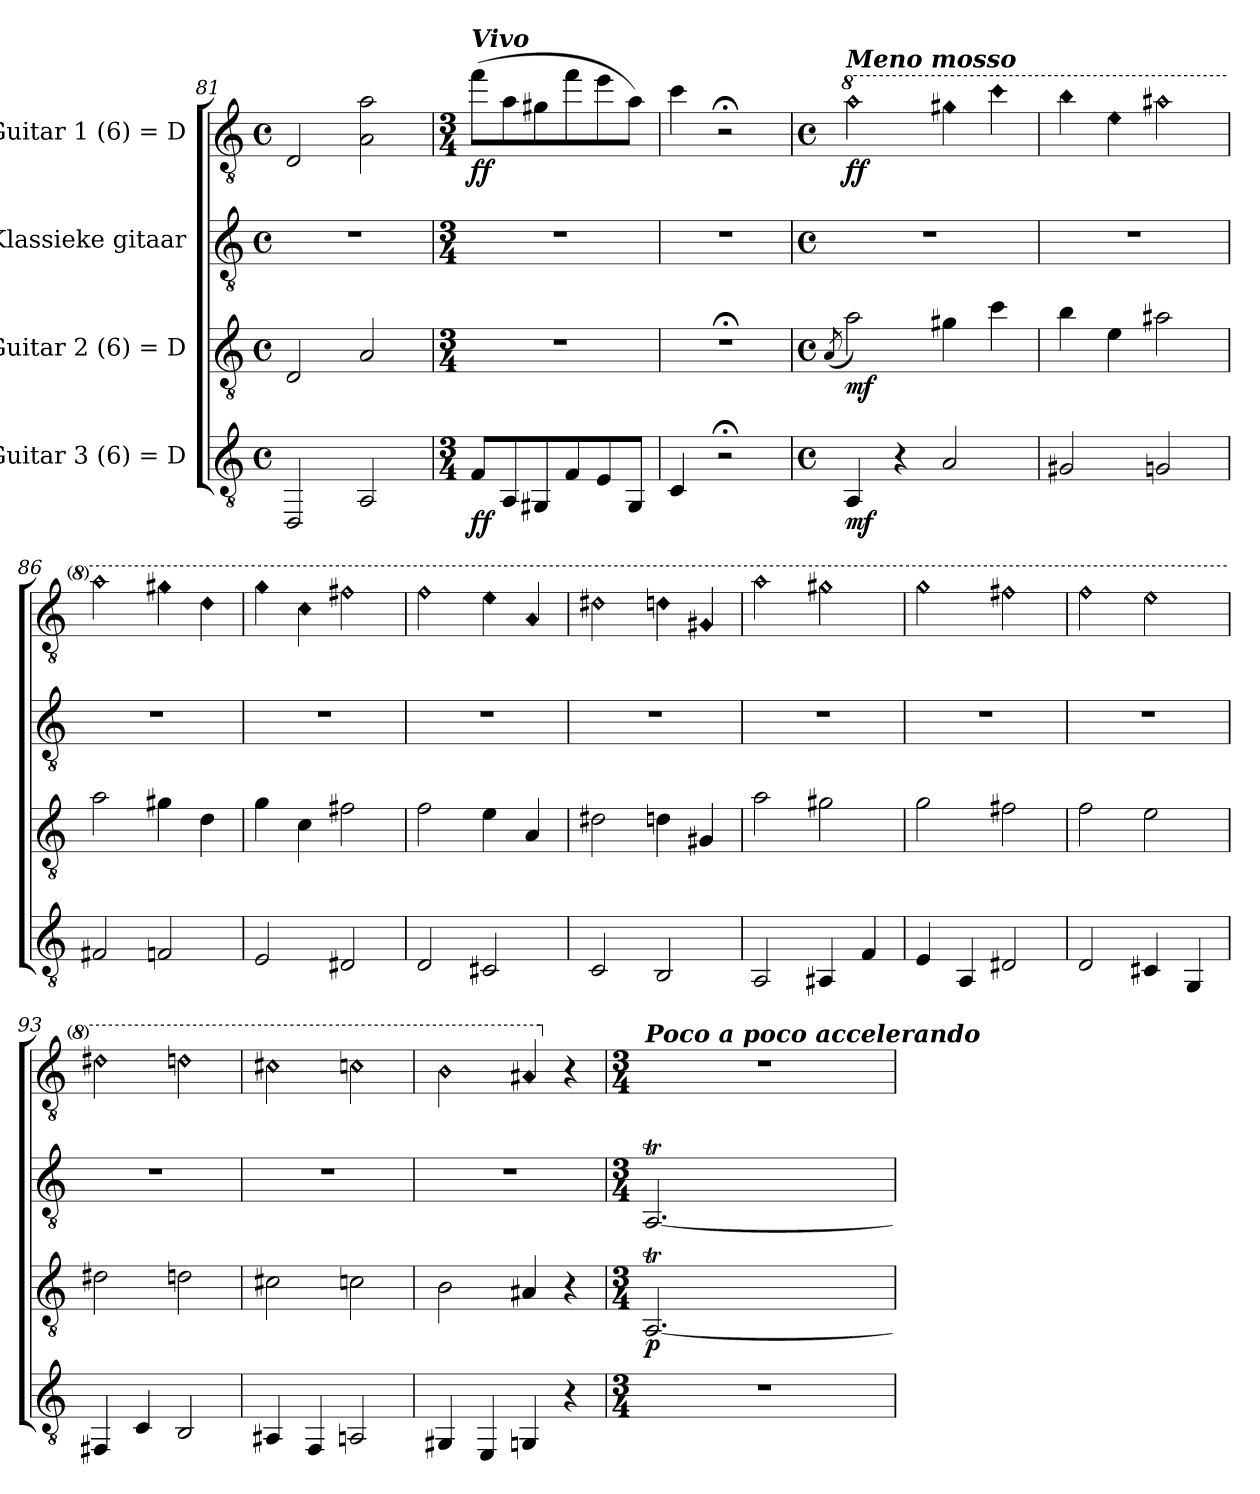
**kern	**dynam	**kern	**dynam	**kern	**kern	**dynam
*part4	*part4	*part3	*part3	*part2	*part1	*part1
*staff4	*staff4	*staff3	*staff3	*staff2	*staff1	*staff1
*I"Guitar 3 (6) = D	*	*I"Guitar 2 (6) = D	*	*I"Klassieke gitaar	*I"Guitar 1 (6) = D	*
*clefGv2	*	*clefGv2	*	*clefGv2	*clefGv2	*
*k[]	*	*k[]	*	*k[]	*k[]	*
*M4/4	*	*M4/4	*	*M4/4	*M4/4	*
*met(c)	*	*met(c)	*	*met(c)	*met(c)	*
=81	=81	=81	=81	=81	=81	=81
2DD/	.	2D/	.	1r	2D/	.
2AA/	.	2A/	.	.	2A\ 2a\	.
!!LO:PB:g=z
=82	=82	=82	=82	=82	=82	=82
*M3/4	*	*M3/4	*	*M3/4	*M3/4	*
*	*	*	*	*	*MM240	*
!	!	!	!	!	!LO:TX:a:Bi:t=Vivo	!
!	!LO:DY:b	!	!	!	!	!LO:DY:b
8F/L	ff	2.r	.	2.r	(8ff\L	ff
8AA/	.	.	.	.	8a\	.
8GG#X/	.	.	.	.	8g#X\	.
8F/	.	.	.	.	8ff\	.
8E/	.	.	.	.	8ee\	.
8GG#/J	.	.	.	.	8a\J)	.
=83	=83	=83	=83	=83	=83	=83
4C/	.	2.r;<	.	2.r	4cc\	.
2r;<	.	.	.	.	2r;<	.
=84	=84	=84	=84	=84	=84	=84
*M4/4	*	*M4/4	*	*M4/4	*M4/4	*
*met(c)	*	*met(c)	*	*met(c)	*met(c)	*
*	*	*	*	*	*MM160	*
.	.	(8qA/	.	.	.	.
*	*	*	*	*	*8va	*
!	!	!	!	!	!LO:TX:a:Bi:t=Meno mosso	!
!	!LO:DY:b	!	!LO:DY:b	!	!LO:N:head=diamond	!LO:DY:b
4AA/	mf	2a\)	mf	1r	2aa\	ff
4r	.	.	.	.	.	.
!	!	!	!	!	!LO:N:head=diamond	!
2A/	.	4g#X\	.	.	4gg#X\	.
!	!	!	!	!	!LO:N:head=diamond	!
.	.	4cc\	.	.	4ccc\	.
=85	=85	=85	=85	=85	=85	=85
!	!	!	!	!	!LO:N:head=diamond	!
2G#X/	.	4b\	.	1r	4bb\	.
!	!	!	!	!	!LO:N:head=diamond	!
.	.	4e\	.	.	4ee\	.
!	!	!	!	!	!LO:N:head=diamond	!
2Gn/	.	2a#X\	.	.	2aa#X\	.
=86	=86	=86	=86	=86	=86	=86
!	!	!	!	!	!LO:N:head=diamond	!
2F#X/	.	2a\	.	1r	2aa\	.
!	!	!	!	!	!LO:N:head=diamond	!
2Fn/	.	4g#X\	.	.	4gg#X\	.
!	!	!	!	!	!LO:N:head=diamond	!
.	.	4d\	.	.	4dd\	.
=87	=87	=87	=87	=87	=87	=87
!	!	!	!	!	!LO:N:head=diamond	!
2E/	.	4g\	.	1r	4gg\	.
!	!	!	!	!	!LO:N:head=diamond	!
.	.	4c\	.	.	4cc\	.
!	!	!	!	!	!LO:N:head=diamond	!
2D#X/	.	2f#X\	.	.	2ff#X\	.
=88	=88	=88	=88	=88	=88	=88
!	!	!	!	!	!LO:N:head=diamond	!
2D/	.	2f\	.	1r	2ff\	.
!	!	!	!	!	!LO:N:head=diamond	!
2C#X/	.	4e\	.	.	4ee\	.
!	!	!	!	!	!LO:N:head=diamond	!
.	.	4A/	.	.	4a/	.
!!LO:LB:g=z
=89	=89	=89	=89	=89	=89	=89
!	!	!	!	!	!LO:N:head=diamond	!
2C/	.	2d#X\	.	1r	2dd#X\	.
!	!	!	!	!	!LO:N:head=diamond	!
2BB/	.	4dn\	.	.	4ddn\	.
!	!	!	!	!	!LO:N:head=diamond	!
.	.	4G#X/	.	.	4g#X/	.
=90	=90	=90	=90	=90	=90	=90
!	!	!	!	!	!LO:N:head=diamond	!
2AA/	.	2a\	.	1r	2aa\	.
!	!	!	!	!	!LO:N:head=diamond	!
4AA#X/	.	2g#X\	.	.	2gg#X\	.
4F/	.	.	.	.	.	.
=91	=91	=91	=91	=91	=91	=91
!	!	!	!	!	!LO:N:head=diamond	!
4E/	.	2g\	.	1r	2gg\	.
4AA/	.	.	.	.	.	.
!	!	!	!	!	!LO:N:head=diamond	!
2D#X/	.	2f#X\	.	.	2ff#X\	.
=92	=92	=92	=92	=92	=92	=92
!	!	!	!	!	!LO:N:head=diamond	!
2D/	.	2f\	.	1r	2ff\	.
!	!	!	!	!	!LO:N:head=diamond	!
4C#X/	.	2e\	.	.	2ee\	.
4GG/	.	.	.	.	.	.
=93	=93	=93	=93	=93	=93	=93
!	!	!	!	!	!LO:N:head=diamond	!
4FF#X/	.	2d#X\	.	1r	2dd#X\	.
4C/	.	.	.	.	.	.
!	!	!	!	!	!LO:N:head=diamond	!
2BB/	.	2dn\	.	.	2ddn\	.
=94	=94	=94	=94	=94	=94	=94
!	!	!	!	!	!LO:N:head=diamond	!
4AA#X/	.	2c#X\	.	1r	2cc#X\	.
4FF/	.	.	.	.	.	.
!	!	!	!	!	!LO:N:head=diamond	!
2AAn/	.	2cn\	.	.	2ccn\	.
=95	=95	=95	=95	=95	=95	=95
!	!	!	!	!	!LO:N:head=diamond	!
4GG#X/	.	2B\	.	1r	2b\	.
4EE/	.	.	.	.	.	.
!	!	!	!	!	!LO:N:head=diamond	!
4GGn/	.	4A#X/	.	.	4a#X/	.
*	*	*	*	*	*X8va	*
4r	.	4r	.	.	4r	.
!!LO:LB:g=z
=96	=96	=96	=96	=96	=96	=96
*M3/4	*	*M3/4	*	*M3/4	*M3/4	*
*	*	*	*	*	*MM240	*
!	!	!	!	!	!LO:TX:a:Bi:t=Poco a poco accelerando	!
!	!	!	!LO:DY:b	!	!	!
2.r	.	[2.AAT/	p	[2.AAT/	2.r	.
=	=	=	=	=	=	=
*-	*-	*-	*-	*-	*-	*-
